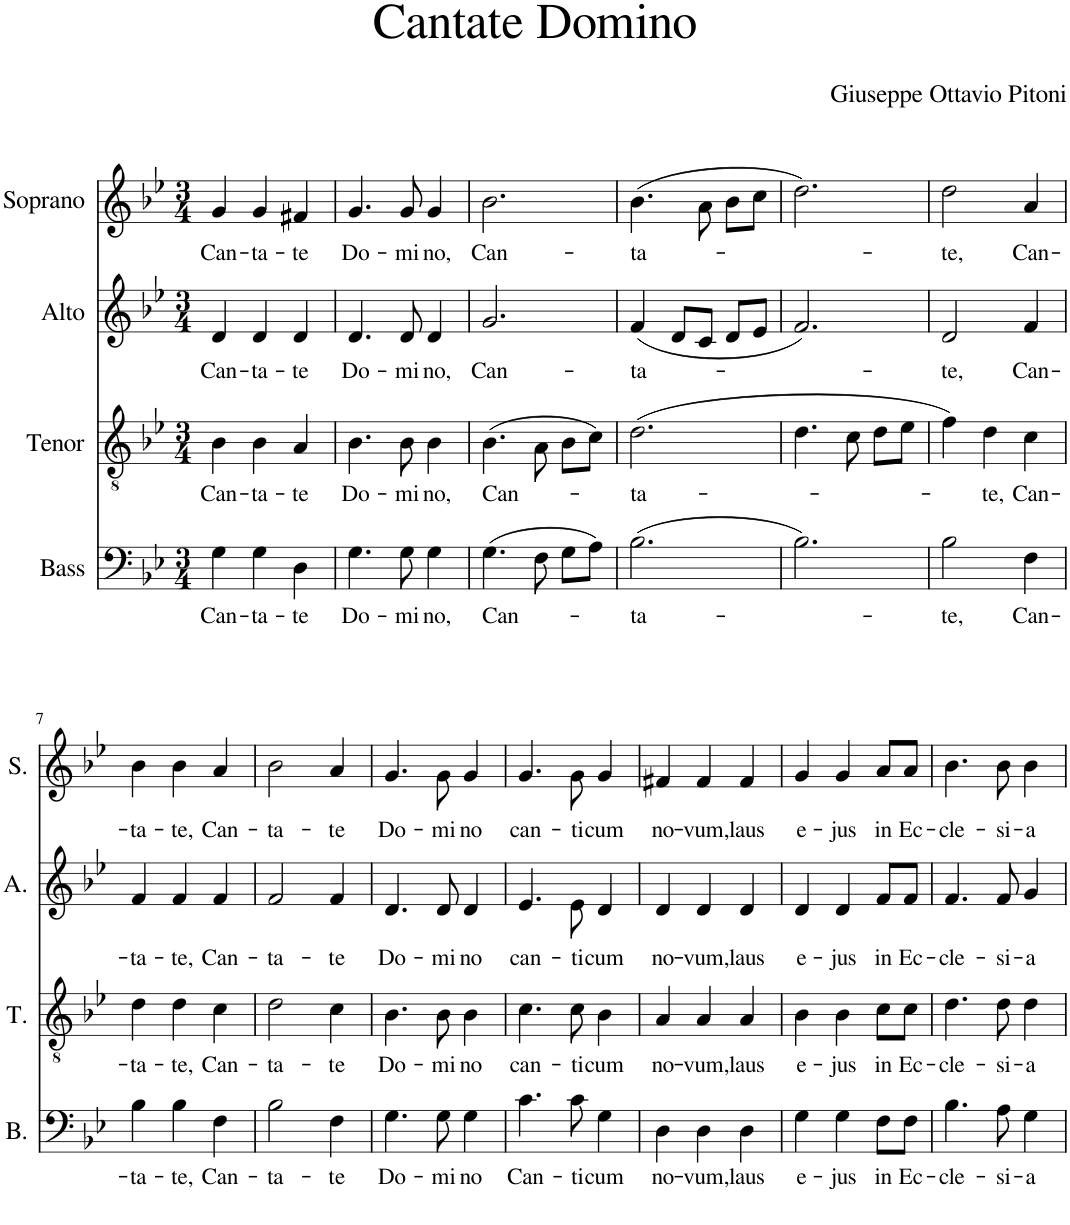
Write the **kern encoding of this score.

**kern	**text	**kern	**text	**kern	**text	**kern	**text
*part4	*part4	*part3	*part3	*part2	*part2	*part1	*part1
*staff4	*staff4	*staff3	*staff3	*staff2	*staff2	*staff1	*staff1
*I"Bass	*	*I"Tenor	*	*I"Alto	*	*I"Soprano	*
*I'B.	*	*I'T.	*	*I'A.	*	*I'S.	*
*clefF4	*	*clefGv2	*	*clefG2	*	*clefG2	*
*k[b-e-]	*	*k[b-e-]	*	*k[b-e-]	*	*k[b-e-]	*
*M3/4	*	*M3/4	*	*M3/4	*	*M3/4	*
=1	=1	=1	=1	=1	=1	=1	=1
!	!LO:LY:b	!	!LO:LY:b	!	!LO:LY:b	!	!LO:LY:b
4G\	Can-	4B-\	Can-	4d/	Can-	4g/	Can-
!	!LO:LY:b	!	!LO:LY:b	!	!LO:LY:b	!	!LO:LY:b
4G\	-ta-	4B-\	-ta-	4d/	-ta-	4g/	-ta-
!	!LO:LY:b	!	!LO:LY:b	!	!LO:LY:b	!	!LO:LY:b
4D\	-te	4A/	-te	4d/	-te	4f#X/	-te
=2	=2	=2	=2	=2	=2	=2	=2
!	!LO:LY:b	!	!LO:LY:b	!	!LO:LY:b	!	!LO:LY:b
4.G\	Do-	4.B-\	Do-	4.d/	Do-	4.g/	Do-
!	!LO:LY:b	!	!LO:LY:b	!	!LO:LY:b	!	!LO:LY:b
8G\	-mi-	8B-\	-mi-	8d/	-mi-	8g/	-mi-
!	!LO:LY:b	!	!LO:LY:b	!	!LO:LY:b	!	!LO:LY:b
4G\	-no,	4B-\	-no,	4d/	-no,	4g/	-no,
=3	=3	=3	=3	=3	=3	=3	=3
!	!LO:LY:b	!	!LO:LY:b	!	!LO:LY:b	!	!LO:LY:b
(4.G\	Can-	(4.B-\	Can-	2.g/	Can-	2.b-\	Can-
8F\	.	8A\	.	.	.	.	.
8G\L	.	8B-\L	.	.	.	.	.
8A\J)	.	8c\J)	.	.	.	.	.
=4	=4	=4	=4	=4	=4	=4	=4
!	!LO:LY:b	!	!LO:LY:b	!	!LO:LY:b	!	!LO:LY:b
(2.B-\	-ta-	(2.d\	-ta-	(4f/	-ta-	(4.b-\	-ta-
.	.	.	.	8d/L	.	.	.
.	.	.	.	8c/J	.	8a\	.
.	.	.	.	8d/L	.	8b-\L	.
.	.	.	.	8e-/J	.	8cc\J	.
=5	=5	=5	=5	=5	=5	=5	=5
2.B-\)	.	4.d\	.	2.f/)	.	2.dd\)	.
.	.	8c\	.	.	.	.	.
.	.	8d\L	.	.	.	.	.
.	.	8e-\J	.	.	.	.	.
=6	=6	=6	=6	=6	=6	=6	=6
!	!LO:LY:b	!	!	!	!LO:LY:b	!	!LO:LY:b
2B-\	-te,	4f\)	.	2d/	-te,	2dd\	-te,
!	!	!	!LO:LY:b	!	!	!	!
.	.	4d\	-te,	.	.	.	.
!	!LO:LY:b	!	!LO:LY:b	!	!LO:LY:b	!	!LO:LY:b
4F\	Can-	4c\	Can-	4f/	Can-	4a/	Can-
!!LO:LB:g=z
=7	=7	=7	=7	=7	=7	=7	=7
!	!LO:LY:b	!	!LO:LY:b	!	!LO:LY:b	!	!LO:LY:b
4B-\	-ta-	4d\	-ta-	4f/	-ta-	4b-\	-ta-
!	!LO:LY:b	!	!LO:LY:b	!	!LO:LY:b	!	!LO:LY:b
4B-\	-te,	4d\	-te,	4f/	-te,	4b-\	-te,
!	!LO:LY:b	!	!LO:LY:b	!	!LO:LY:b	!	!LO:LY:b
4F\	Can-	4c\	Can-	4f/	Can-	4a/	Can-
=8	=8	=8	=8	=8	=8	=8	=8
!	!LO:LY:b	!	!LO:LY:b	!	!LO:LY:b	!	!LO:LY:b
2B-\	-ta-	2d\	-ta-	2f/	-ta-	2b-\	-ta-
!	!LO:LY:b	!	!LO:LY:b	!	!LO:LY:b	!	!LO:LY:b
4F\	-te	4c\	-te	4f/	-te	4a/	-te
=9	=9	=9	=9	=9	=9	=9	=9
!	!LO:LY:b	!	!LO:LY:b	!	!LO:LY:b	!	!LO:LY:b
4.G\	Do-	4.B-\	Do-	4.d/	Do-	4.g/	Do-
!	!LO:LY:b	!	!LO:LY:b	!	!LO:LY:b	!	!LO:LY:b
8G\	-mi-	8B-\	-mi-	8d/	-mi-	8g\	-mi-
!	!LO:LY:b	!	!LO:LY:b	!	!LO:LY:b	!	!LO:LY:b
4G\	-no	4B-\	-no	4d/	-no	4g/	-no
=10	=10	=10	=10	=10	=10	=10	=10
!	!LO:LY:b	!	!LO:LY:b	!	!LO:LY:b	!	!LO:LY:b
4.c\	Can-	4.c\	can-	4.e-/	can-	4.g/	can-
!	!LO:LY:b	!	!LO:LY:b	!	!LO:LY:b	!	!LO:LY:b
8c\	-ti-	8c\	-ti-	8e-\	-ti-	8g\	-ti-
!	!LO:LY:b	!	!LO:LY:b	!	!LO:LY:b	!	!LO:LY:b
4G\	-cum	4B-\	-cum	4d/	-cum	4g/	-cum
=11	=11	=11	=11	=11	=11	=11	=11
!	!LO:LY:b	!	!LO:LY:b	!	!LO:LY:b	!	!LO:LY:b
4D\	no-	4A/	no-	4d/	no-	4f#X/	no-
!	!LO:LY:b	!	!LO:LY:b	!	!LO:LY:b	!	!LO:LY:b
4D\	-vum,	4A/	-vum,	4d/	-vum,	4f#/	-vum,
!	!LO:LY:b	!	!LO:LY:b	!	!LO:LY:b	!	!LO:LY:b
4D\	laus	4A/	laus	4d/	laus	4f#/	laus
=12	=12	=12	=12	=12	=12	=12	=12
!	!LO:LY:b	!	!LO:LY:b	!	!LO:LY:b	!	!LO:LY:b
4G\	e-	4B-\	e-	4d/	e-	4g/	e-
!	!LO:LY:b	!	!LO:LY:b	!	!LO:LY:b	!	!LO:LY:b
4G\	-jus	4B-\	-jus	4d/	-jus	4g/	-jus
!	!LO:LY:b	!	!LO:LY:b	!	!LO:LY:b	!	!LO:LY:b
8F\L	in	8c\L	in	8f/L	in	8a/L	in
!	!LO:LY:b	!	!LO:LY:b	!	!LO:LY:b	!	!LO:LY:b
8F\J	Ec-	8c\J	Ec-	8f/J	Ec-	8a/J	Ec-
=13	=13	=13	=13	=13	=13	=13	=13
!	!LO:LY:b	!	!LO:LY:b	!	!LO:LY:b	!	!LO:LY:b
4.B-\	-cle-	4.d\	-cle-	4.f/	-cle-	4.b-\	-cle-
!	!LO:LY:b	!	!LO:LY:b	!	!LO:LY:b	!	!LO:LY:b
8A\	-si-	8d\	-si-	8f/	-si-	8b-\	-si-
!	!LO:LY:b	!	!LO:LY:b	!	!LO:LY:b	!	!LO:LY:b
4G\	-a	4d\	-a	4g/	-a	4b-\	-a
=	=	=	=	=	=	=	=
*-	*-	*-	*-	*-	*-	*-	*-
